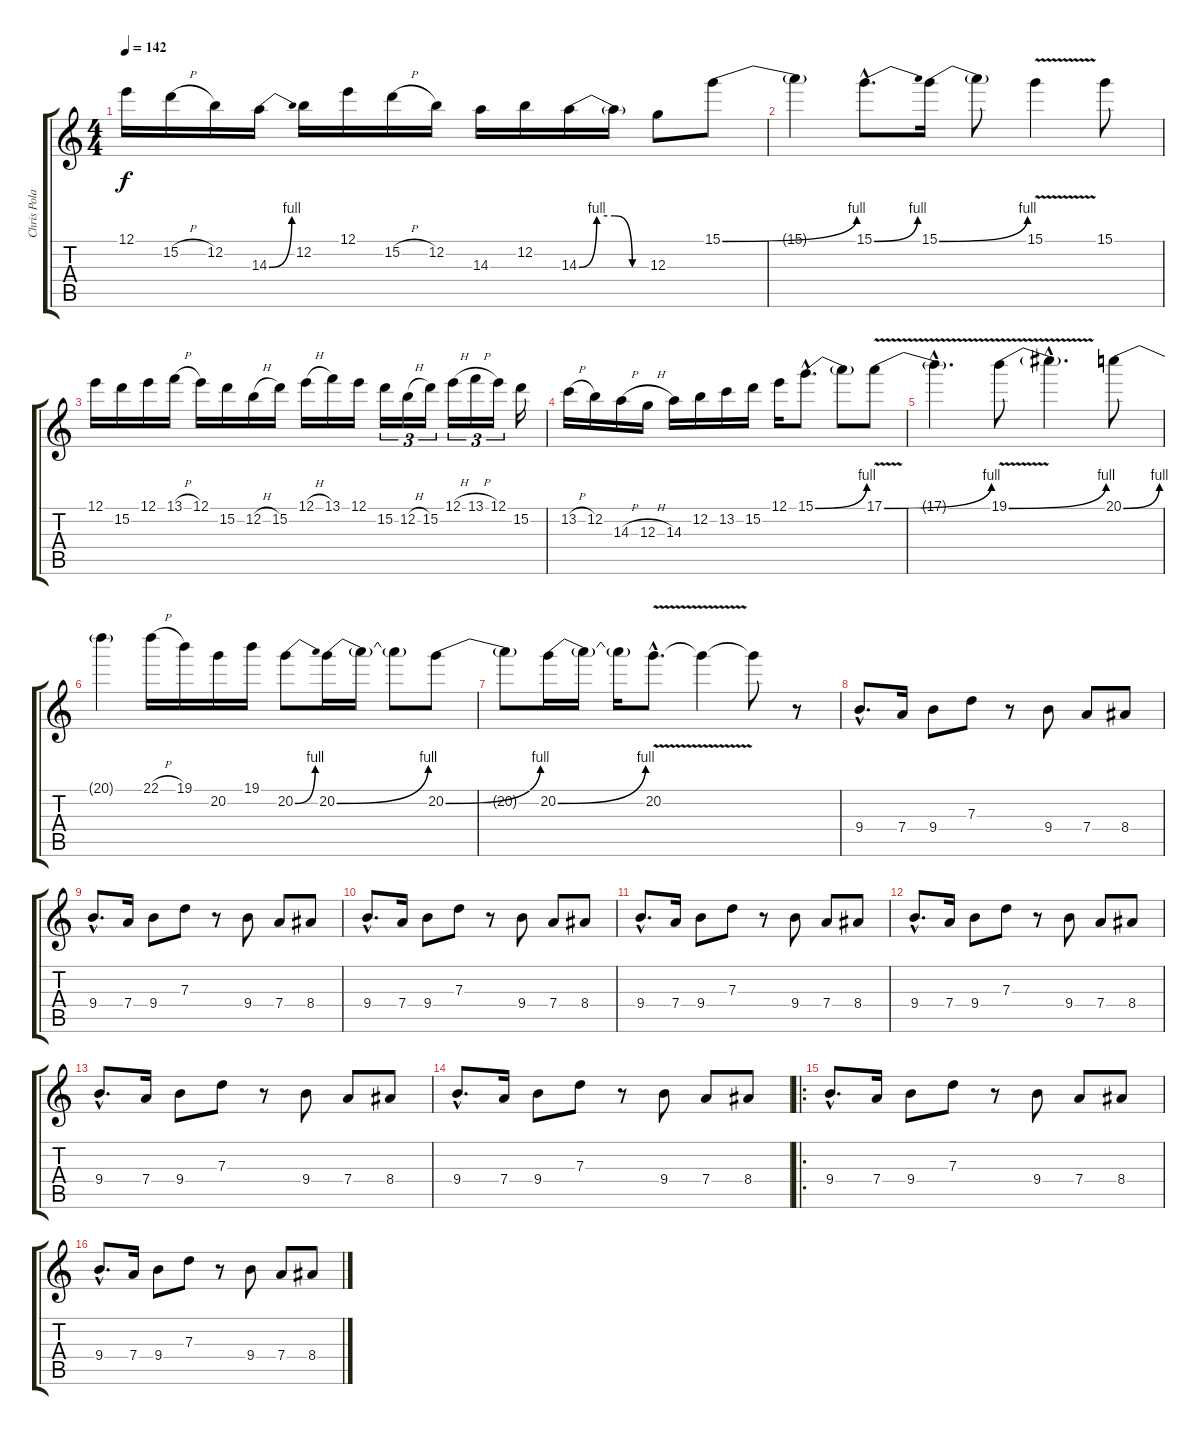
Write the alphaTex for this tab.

\track ("Chris Poland (Guitar)" "Chris Pola") {instrument distortionguitar}
\staff {score tabs}
\tuning (E4 B3 G3 D3 A2 E2) {hide}
\ts (4 4)
\tempo 142
\clef g2
\ks c
12.1.16{dy f} 15.2{h}.16 12.2.16 14.3{be (bend 0 0 60 4)}.16 12.2.16 12.1.16 15.2{h}.16 12.2.16 14.3.16 12.2.16 14.3{be (custom 0 0 15 4 30 4 45 0 60 0)}.16 14.3{t}.16 12.3.8 15.1{be (bend 0 0 60 4)}.8 |
15.1{t}.4 15.1{be (bend 0 0 60 4) hac}.8{d} 15.1{be (bend 0 0 60 4)}.16 15.1{t}.8 15.1{v}.4 15.1.8 |
12.1.16 15.2.16 12.1.16 13.1{h}.16 12.1.16 15.2.16 12.2{h}.16 15.2.16 12.1{h}.16 13.1.16 12.1.16 15.2.16{tu (3 2)} 12.2{h}.16{tu (3 2)} 15.2.16{tu (3 2)} 12.1{h}.16{tu (3 2)} 13.1{h}.16{tu (3 2)} 12.1.16{tu (3 2)} 15.2.16 |
13.2{h}.16 12.2.16 14.3{h}.16 12.3{h}.16 14.3.16 12.2.16 13.2.16 15.2.16 12.1.16 15.1{be (bend 0 0 60 4) hac}.8{d} 15.1{t}.8 17.1{be (bend 0 0 60 4) v}.8 |
17.1{hac t}.4{d} 19.1{be (bend 0 0 60 4) v}.8 19.1{hac t}.4{d} 20.1{be (bend 0 0 60 4)}.8 |
20.1{t}.4 22.1{h}.16 19.1.16 20.2.16 19.1.16 20.2{be (bend 0 0 60 4)}.8 20.2{be (bend 0 0 60 4)}.16 20.2{t}.16 20.2{t}.8 20.2{be (bend 0 0 60 4)}.8 |
20.2{t}.8 20.2{be (bend 0 0 60 4)}.16 20.2{t}.16 20.2{t}.16 20.2{v hac}.8{d} 20.2{t}.4 20.2{t}.8 r.8 |
9.4{hac}.8{d} 7.4.16 9.4.8 7.3.8 r.8 9.4.8 7.4.8 8.4.8 |
9.4{hac}.8{d} 7.4.16 9.4.8 7.3.8 r.8 9.4.8 7.4.8 8.4.8 |
9.4{hac}.8{d} 7.4.16 9.4.8 7.3.8 r.8 9.4.8 7.4.8 8.4.8 |
9.4{hac}.8{d} 7.4.16 9.4.8 7.3.8 r.8 9.4.8 7.4.8 8.4.8 |
9.4{hac}.8{d} 7.4.16 9.4.8 7.3.8 r.8 9.4.8 7.4.8 8.4.8 |
9.4{hac}.8{d} 7.4.16 9.4.8 7.3.8 r.8 9.4.8 7.4.8 8.4.8 |
9.4{hac}.8{d} 7.4.16 9.4.8 7.3.8 r.8 9.4.8 7.4.8 8.4.8 |
\ro
9.4{hac}.8{d} 7.4.16 9.4.8 7.3.8 r.8 9.4.8 7.4.8 8.4.8 |
9.4{hac}.8{d} 7.4.16 9.4.8 7.3.8 r.8 9.4.8 7.4.8 8.4.8
